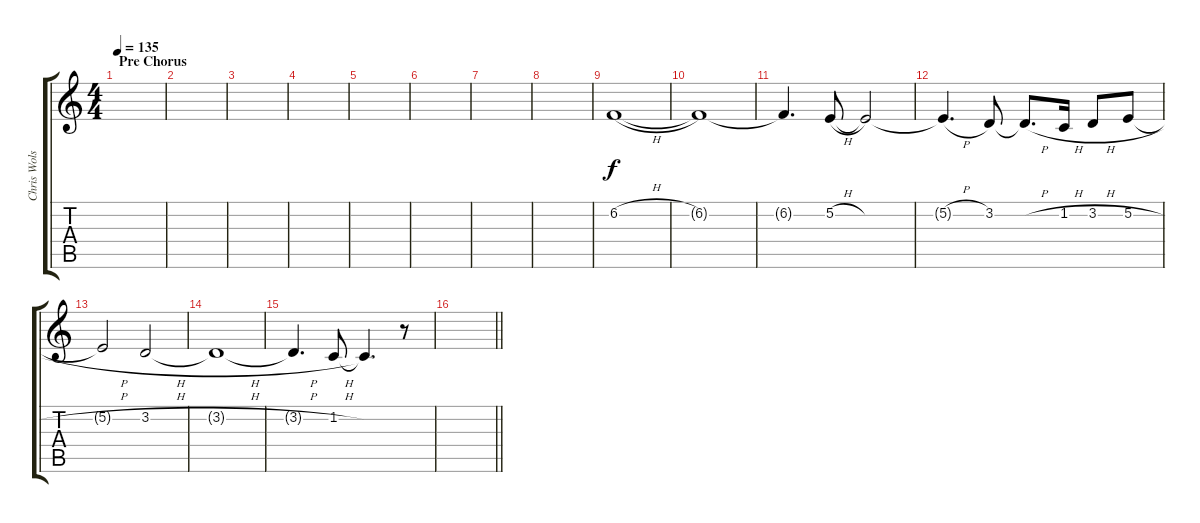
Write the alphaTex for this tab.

\track ("Chris Wolstenholme (Backing Vocals 1)" "Chris Wols") {instrument sopranosax}
\staff {score tabs}
\tuning (E4 B3 G3 D3 A2 E2) {hide}
\ts (4 4)
\section ("" "Pre Chorus")
\tempo 135
\clef g2
\ks c
|
|
|
|
|
|
|
|
6.2{h}.1 |
6.2{t}.1 |
6.2{t}.4{d} 5.2{h}.8 5.2{t}.2 |
5.2{h t}.4{d} 3.2.8 3.2{h t}.8{d} 1.2{h}.16 3.2{h}.8 5.2{h}.8 |
5.2{h t}.2 3.2{h}.2 |
3.2{h t}.1 |
3.2{h t}.4{d} 1.2{h}.8 1.2{t}.4{d} r.8 |
\barLineRight lightlight
